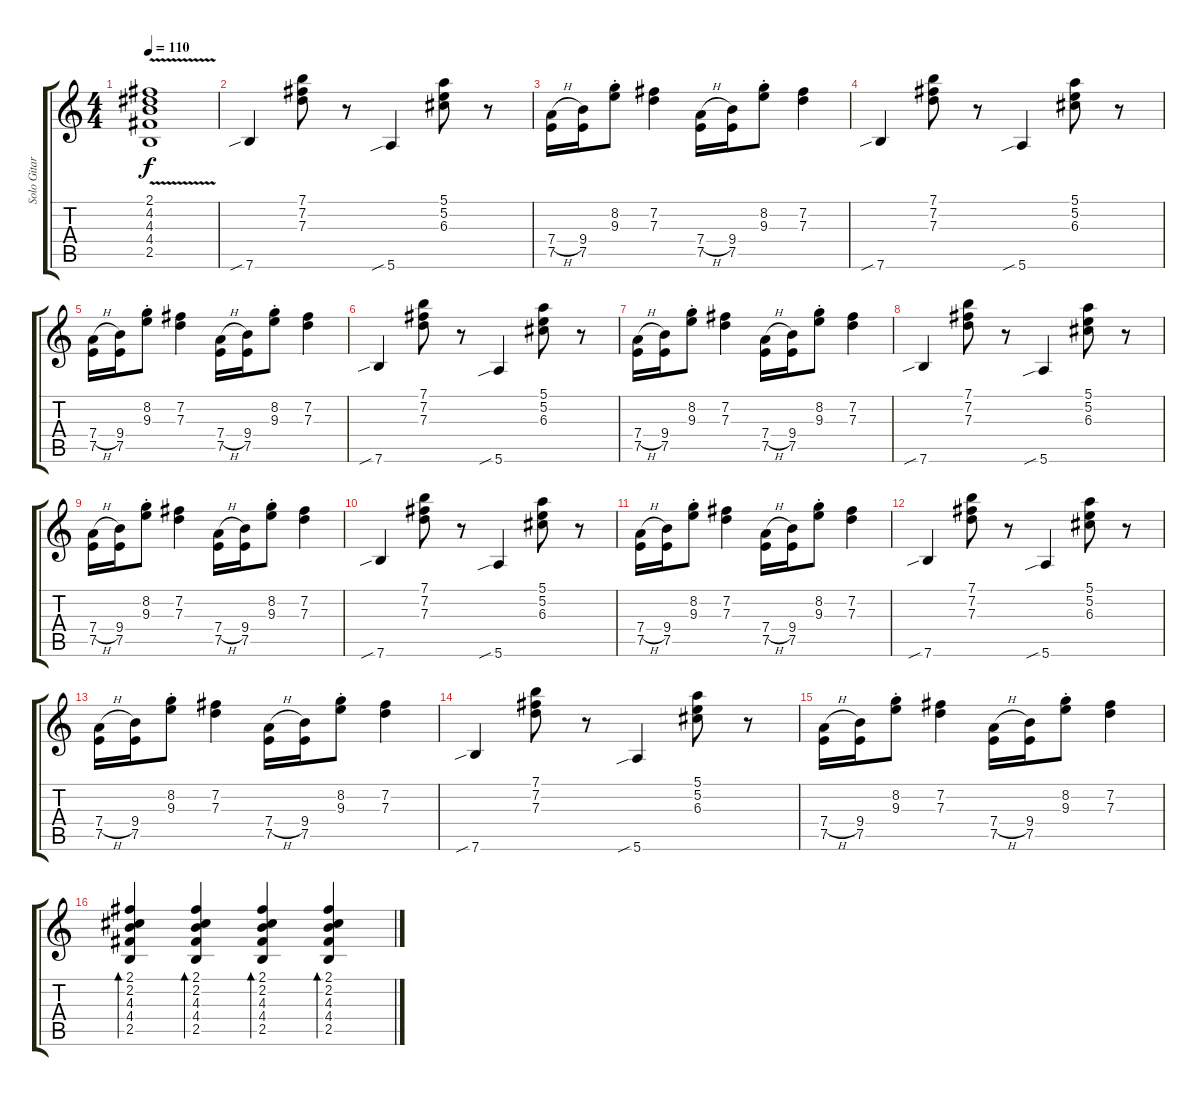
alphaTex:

\track ("Solo Gitar" "Solo Gitar") {instrument acousticguitarsteel}
\staff {score tabs}
\tuning (E4 B3 G3 D3 A2 E2) {hide}
\ts (4 4)
\tempo 110
\clef g2
\ks c
(2.1{t} 4.2{v t} 4.3{t} 4.4{t} 2.5{t}).1{dy f} |
7.6{sib}.4{instrument overdrivenguitar} (7.1 7.2 7.3).8 r.8 5.6{sib}.4 (5.1 5.2 6.3).8 r.8 |
(7.4{h} 7.5).16 (9.4 7.5).16 (8.2 9.3{st}).8 (7.2 7.3).4 (7.4{h} 7.5).16 (9.4 7.5).16 (8.2 9.3{st}).8 (7.2 7.3).4 |
7.6{sib}.4 (7.1 7.2 7.3).8 r.8 5.6{sib}.4 (5.1 5.2 6.3).8 r.8 |
(7.4{h} 7.5).16 (9.4 7.5).16 (8.2 9.3{st}).8 (7.2 7.3).4 (7.4{h} 7.5).16 (9.4 7.5).16 (8.2 9.3{st}).8 (7.2 7.3).4 |
7.6{sib}.4 (7.1 7.2 7.3).8 r.8 5.6{sib}.4 (5.1 5.2 6.3).8 r.8 |
(7.4{h} 7.5).16 (9.4 7.5).16 (8.2 9.3{st}).8 (7.2 7.3).4 (7.4{h} 7.5).16 (9.4 7.5).16 (8.2 9.3{st}).8 (7.2 7.3).4 |
7.6{sib}.4 (7.1 7.2 7.3).8 r.8 5.6{sib}.4 (5.1 5.2 6.3).8 r.8 |
(7.4{h} 7.5).16 (9.4 7.5).16 (8.2 9.3{st}).8 (7.2 7.3).4 (7.4{h} 7.5).16 (9.4 7.5).16 (8.2 9.3{st}).8 (7.2 7.3).4 |
7.6{sib}.4 (7.1 7.2 7.3).8 r.8 5.6{sib}.4 (5.1 5.2 6.3).8 r.8 |
(7.4{h} 7.5).16 (9.4 7.5).16 (8.2 9.3{st}).8 (7.2 7.3).4 (7.4{h} 7.5).16 (9.4 7.5).16 (8.2 9.3{st}).8 (7.2 7.3).4 |
7.6{sib}.4 (7.1 7.2 7.3).8 r.8 5.6{sib}.4 (5.1 5.2 6.3).8 r.8 |
(7.4{h} 7.5).16 (9.4 7.5).16 (8.2 9.3{st}).8 (7.2 7.3).4 (7.4{h} 7.5).16 (9.4 7.5).16 (8.2 9.3{st}).8 (7.2 7.3).4 |
7.6{sib}.4 (7.1 7.2 7.3).8 r.8 5.6{sib}.4 (5.1 5.2 6.3).8 r.8 |
(7.4{h} 7.5).16 (9.4 7.5).16 (8.2 9.3{st}).8 (7.2 7.3).4 (7.4{h} 7.5).16 (9.4 7.5).16 (8.2 9.3{st}).8 (7.2 7.3).4 |
(2.1 2.2 4.3 4.4 2.5).4{bd 60 volume 10 instrument acousticguitarsteel} (2.1 2.2 4.3 4.4 2.5).4{bd 60} (2.1 2.2 4.3 4.4 2.5).4{bd 60} (2.1 2.2 4.3 4.4 2.5).4{bd 60}
